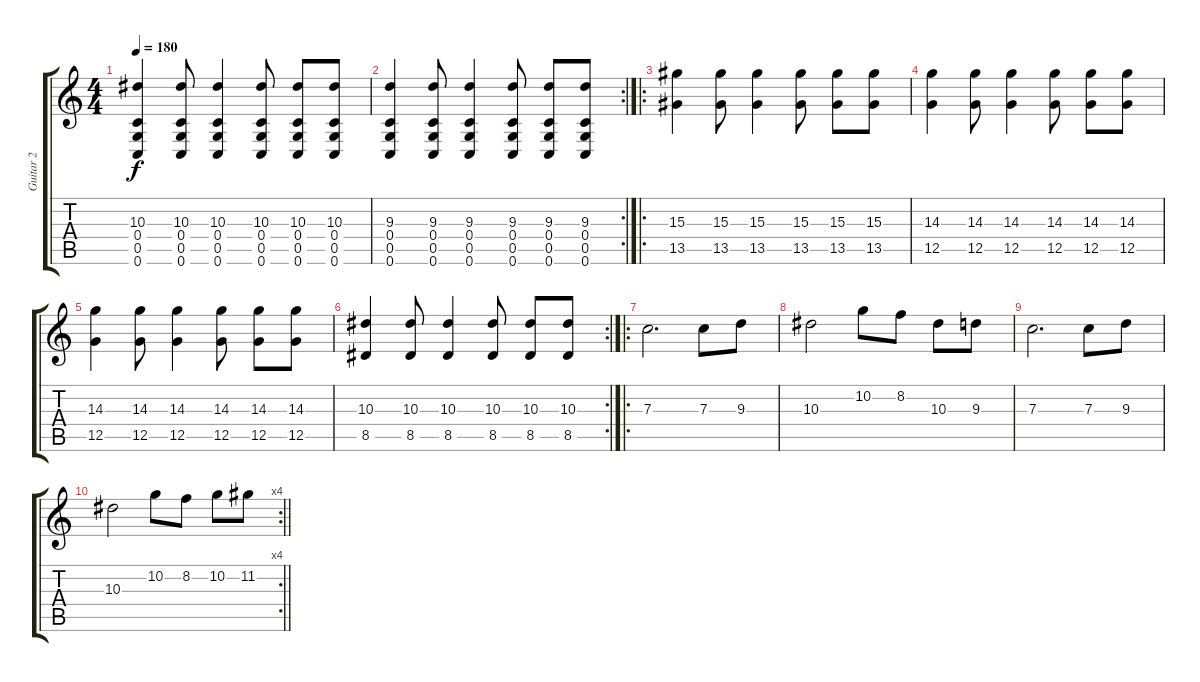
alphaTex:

\track ("Guitar 2" "Guitar 2") {instrument distortionguitar}
\staff {score tabs}
\tuning (D4 A3 F3 C3 G2 C2) {hide}
\ts (4 4)
\tempo 180
\clef g2
\ks c
(10.3 0.4 0.5 0.6).4{dy f} (10.3 0.4 0.5 0.6).8 (10.3 0.4 0.5 0.6).4 (10.3 0.4 0.5 0.6).8 (10.3 0.4 0.5 0.6).8 (10.3 0.4 0.5 0.6).8 |
\rc 2
(9.3 0.4 0.5 0.6).4 (9.3 0.4 0.5 0.6).8 (9.3 0.4 0.5 0.6).4 (9.3 0.4 0.5 0.6).8 (9.3 0.4 0.5 0.6).8 (9.3 0.4 0.5 0.6).8 |
\ro
(15.3 13.5).4 (15.3 13.5).8 (15.3 13.5).4 (15.3 13.5).8 (15.3 13.5).8 (15.3 13.5).8 |
(14.3 12.5).4 (14.3 12.5).8 (14.3 12.5).4 (14.3 12.5).8 (14.3 12.5).8 (14.3 12.5).8 |
(14.3 12.5).4 (14.3 12.5).8 (14.3 12.5).4 (14.3 12.5).8 (14.3 12.5).8 (14.3 12.5).8 |
\rc 2
(10.3 8.5).4 (10.3 8.5).8 (10.3 8.5).4 (10.3 8.5).8 (10.3 8.5).8 (10.3 8.5).8 |
\ro
7.3.2{d} 7.3.8 9.3.8 |
10.3.2 10.2.8 8.2.8 10.3.8 9.3.8 |
7.3.2{d} 7.3.8 9.3.8 |
\rc 4
\barLineRight lightlight
10.3.2 10.2.8 8.2.8 10.2.8 11.2.8
